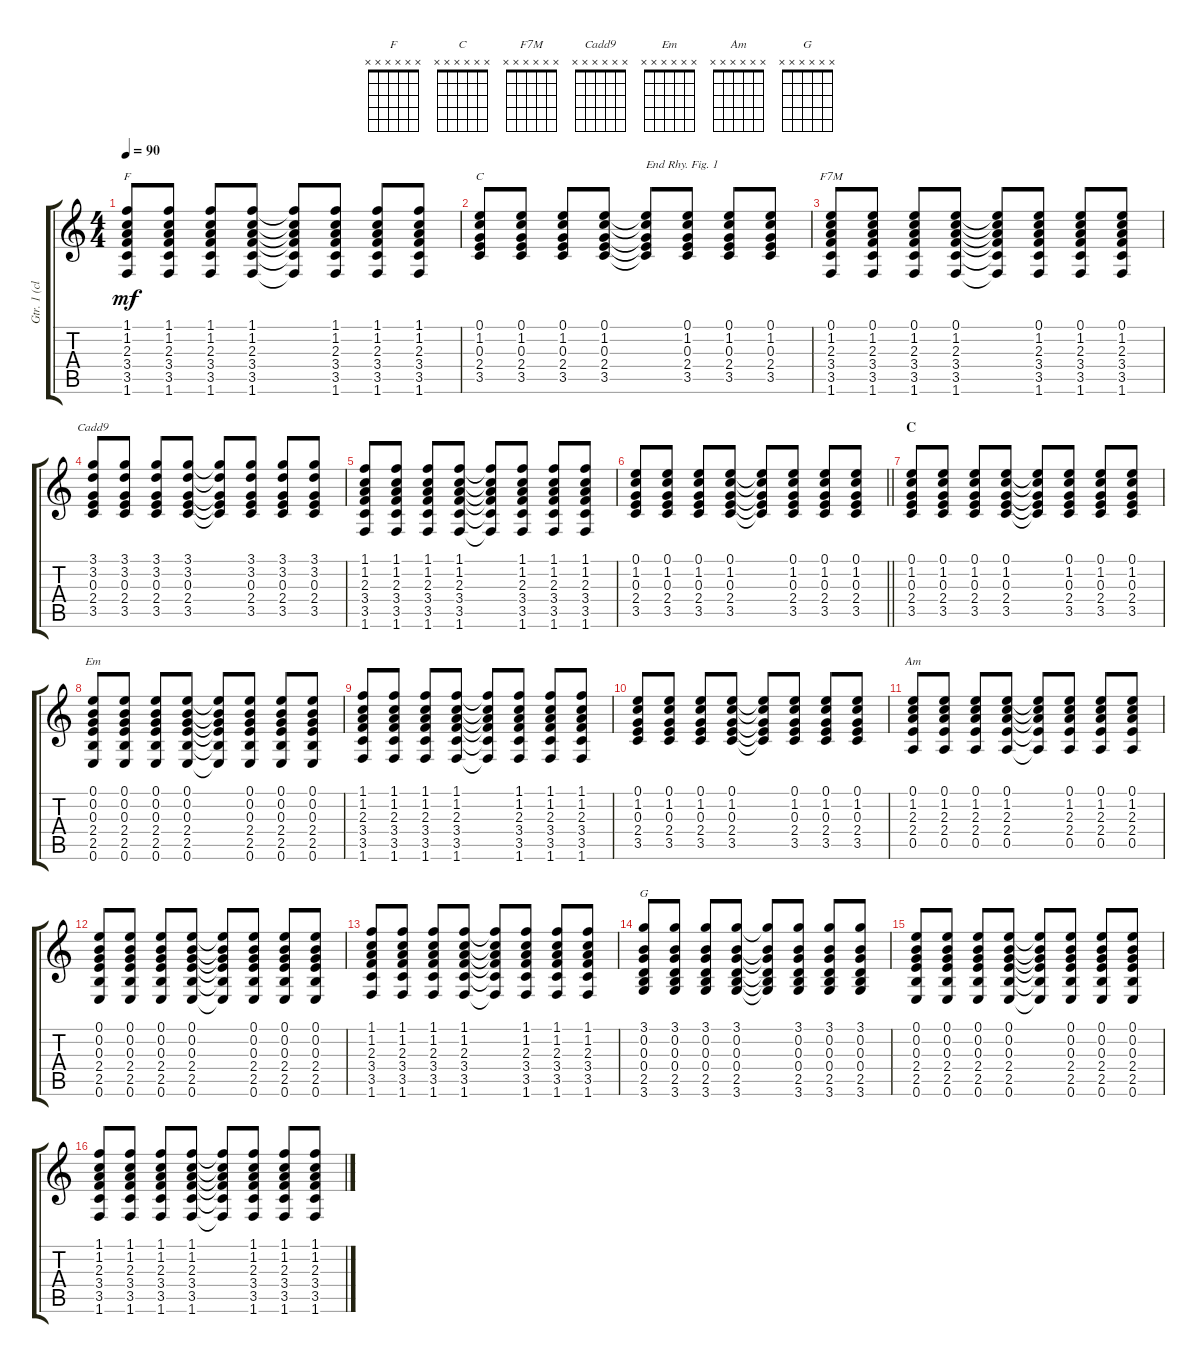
\track ("Gtr. 1 (clean)" "Gtr. 1 (cl") {instrument electricguitarclean}
\staff {score tabs}
\tuning (E4 B3 G3 D3 A2 E2) {hide}
\chord ("F" x x x x x x)
\chord ("C" x x x x x x)
\chord ("F7M" x x x x x x)
\chord ("Cadd9" x x x x x x)
\chord ("Em" x x x x x x)
\chord ("Am" x x x x x x)
\chord ("G" x x x x x x)
\ts (4 4)
\tempo 90
\clef g2
\ks c
(1.1 1.2 2.3 3.4 3.5 1.6).8{ch "F" dy mf} (1.1 1.2 2.3 3.4 3.5 1.6).8 (1.1 1.2 2.3 3.4 3.5 1.6).8 (1.1 1.2 2.3 3.4 3.5 1.6).8 (1.1{t} 1.2{t} 2.3{t} 3.4{t} 3.5{t} 1.6{t}).8 (1.1 1.2 2.3 3.4 3.5 1.6).8 (1.1 1.2 2.3 3.4 3.5 1.6).8 (1.1 1.2 2.3 3.4 3.5 1.6).8 |
(0.1 1.2 0.3 2.4 3.5).8{ch "C"} (0.1 1.2 0.3 2.4 3.5).8 (0.1 1.2 0.3 2.4 3.5).8 (0.1 1.2 0.3 2.4 3.5).8 (0.1{t} 1.2{t} 0.3{t} 2.4{t} 3.5{t}).8{txt "End Rhy. Fig. 1"} (0.1 1.2 0.3 2.4 3.5).8 (0.1 1.2 0.3 2.4 3.5).8 (0.1 1.2 0.3 2.4 3.5).8 |
(0.1 1.2 2.3 3.4 3.5 1.6).8{ch "F7M"} (0.1 1.2 2.3 3.4 3.5 1.6).8 (0.1 1.2 2.3 3.4 3.5 1.6).8 (0.1 1.2 2.3 3.4 3.5 1.6).8 (0.1{t} 1.2{t} 2.3{t} 3.4{t} 3.5{t} 1.6{t}).8 (0.1 1.2 2.3 3.4 3.5 1.6).8 (0.1 1.2 2.3 3.4 3.5 1.6).8 (0.1 1.2 2.3 3.4 3.5 1.6).8 |
(3.1 3.2 0.3 2.4 3.5).8{ch "Cadd9"} (3.1 3.2 0.3 2.4 3.5).8 (3.1 3.2 0.3 2.4 3.5).8 (3.1 3.2 0.3 2.4 3.5).8 (3.1{t} 3.2{t} 0.3{t} 2.4{t} 3.5{t}).8 (3.1 3.2 0.3 2.4 3.5).8 (3.1 3.2 0.3 2.4 3.5).8 (3.1 3.2 0.3 2.4 3.5).8 |
(1.1 1.2 2.3 3.4 3.5 1.6).8 (1.1 1.2 2.3 3.4 3.5 1.6).8 (1.1 1.2 2.3 3.4 3.5 1.6).8 (1.1 1.2 2.3 3.4 3.5 1.6).8 (1.1{t} 1.2{t} 2.3{t} 3.4{t} 3.5{t} 1.6{t}).8 (1.1 1.2 2.3 3.4 3.5 1.6).8 (1.1 1.2 2.3 3.4 3.5 1.6).8 (1.1 1.2 2.3 3.4 3.5 1.6).8 |
\barLineRight lightlight
(0.1 1.2 0.3 2.4 3.5).8 (0.1 1.2 0.3 2.4 3.5).8 (0.1 1.2 0.3 2.4 3.5).8 (0.1 1.2 0.3 2.4 3.5).8 (0.1{t} 1.2{t} 0.3{t} 2.4{t} 3.5{t}).8 (0.1 1.2 0.3 2.4 3.5).8 (0.1 1.2 0.3 2.4 3.5).8 (0.1 1.2 0.3 2.4 3.5).8 |
\section ("" "C")
(0.1 1.2 0.3 2.4 3.5).8 (0.1 1.2 0.3 2.4 3.5).8 (0.1 1.2 0.3 2.4 3.5).8 (0.1 1.2 0.3 2.4 3.5).8 (0.1{t} 1.2{t} 0.3{t} 2.4{t} 3.5{t}).8 (0.1 1.2 0.3 2.4 3.5).8 (0.1 1.2 0.3 2.4 3.5).8 (0.1 1.2 0.3 2.4 3.5).8 |
(0.1 0.2 0.3 2.4 2.5 0.6).8{ch "Em"} (0.1 0.2 0.3 2.4 2.5 0.6).8 (0.1 0.2 0.3 2.4 2.5 0.6).8 (0.1 0.2 0.3 2.4 2.5 0.6).8 (0.1{t} 0.2{t} 0.3{t} 2.4{t} 2.5{t} 0.6{t}).8 (0.1 0.2 0.3 2.4 2.5 0.6).8 (0.1 0.2 0.3 2.4 2.5 0.6).8 (0.1 0.2 0.3 2.4 2.5 0.6).8 |
(1.1 1.2 2.3 3.4 3.5 1.6).8 (1.1 1.2 2.3 3.4 3.5 1.6).8 (1.1 1.2 2.3 3.4 3.5 1.6).8 (1.1 1.2 2.3 3.4 3.5 1.6).8 (1.1{t} 1.2{t} 2.3{t} 3.4{t} 3.5{t} 1.6{t}).8 (1.1 1.2 2.3 3.4 3.5 1.6).8 (1.1 1.2 2.3 3.4 3.5 1.6).8 (1.1 1.2 2.3 3.4 3.5 1.6).8 |
(0.1 1.2 0.3 2.4 3.5).8 (0.1 1.2 0.3 2.4 3.5).8 (0.1 1.2 0.3 2.4 3.5).8 (0.1 1.2 0.3 2.4 3.5).8 (0.1{t} 1.2{t} 0.3{t} 2.4{t} 3.5{t}).8 (0.1 1.2 0.3 2.4 3.5).8 (0.1 1.2 0.3 2.4 3.5).8 (0.1 1.2 0.3 2.4 3.5).8 |
(0.1 1.2 2.3 2.4 0.5).8{ch "Am"} (0.1 1.2 2.3 2.4 0.5).8 (0.1 1.2 2.3 2.4 0.5).8 (0.1 1.2 2.3 2.4 0.5).8 (0.1{t} 1.2{t} 2.3{t} 2.4{t} 0.5{t}).8 (0.1 1.2 2.3 2.4 0.5).8 (0.1 1.2 2.3 2.4 0.5).8 (0.1 1.2 2.3 2.4 0.5).8 |
(0.1 0.2 0.3 2.4 2.5 0.6).8 (0.1 0.2 0.3 2.4 2.5 0.6).8 (0.1 0.2 0.3 2.4 2.5 0.6).8 (0.1 0.2 0.3 2.4 2.5 0.6).8 (0.1{t} 0.2{t} 0.3{t} 2.4{t} 2.5{t} 0.6{t}).8 (0.1 0.2 0.3 2.4 2.5 0.6).8 (0.1 0.2 0.3 2.4 2.5 0.6).8 (0.1 0.2 0.3 2.4 2.5 0.6).8 |
(1.1 1.2 2.3 3.4 3.5 1.6).8 (1.1 1.2 2.3 3.4 3.5 1.6).8 (1.1 1.2 2.3 3.4 3.5 1.6).8 (1.1 1.2 2.3 3.4 3.5 1.6).8 (1.1{t} 1.2{t} 2.3{t} 3.4{t} 3.5{t} 1.6{t}).8 (1.1 1.2 2.3 3.4 3.5 1.6).8 (1.1 1.2 2.3 3.4 3.5 1.6).8 (1.1 1.2 2.3 3.4 3.5 1.6).8 |
(3.1 0.2 0.3 0.4 2.5 3.6).8{ch "G"} (3.1 0.2 0.3 0.4 2.5 3.6).8 (3.1 0.2 0.3 0.4 2.5 3.6).8 (3.1 0.2 0.3 0.4 2.5 3.6).8 (3.1{t} 0.2{t} 0.3{t} 0.4{t} 2.5{t} 3.6{t}).8 (3.1 0.2 0.3 0.4 2.5 3.6).8 (3.1 0.2 0.3 0.4 2.5 3.6).8 (3.1 0.2 0.3 0.4 2.5 3.6).8 |
(0.1 0.2 0.3 2.4 2.5 0.6).8 (0.1 0.2 0.3 2.4 2.5 0.6).8 (0.1 0.2 0.3 2.4 2.5 0.6).8 (0.1 0.2 0.3 2.4 2.5 0.6).8 (0.1{t} 0.2{t} 0.3{t} 2.4{t} 2.5{t} 0.6{t}).8 (0.1 0.2 0.3 2.4 2.5 0.6).8 (0.1 0.2 0.3 2.4 2.5 0.6).8 (0.1 0.2 0.3 2.4 2.5 0.6).8 |
(1.1 1.2 2.3 3.4 3.5 1.6).8 (1.1 1.2 2.3 3.4 3.5 1.6).8 (1.1 1.2 2.3 3.4 3.5 1.6).8 (1.1 1.2 2.3 3.4 3.5 1.6).8 (1.1{t} 1.2{t} 2.3{t} 3.4{t} 3.5{t} 1.6{t}).8 (1.1 1.2 2.3 3.4 3.5 1.6).8 (1.1 1.2 2.3 3.4 3.5 1.6).8 (1.1 1.2 2.3 3.4 3.5 1.6).8
